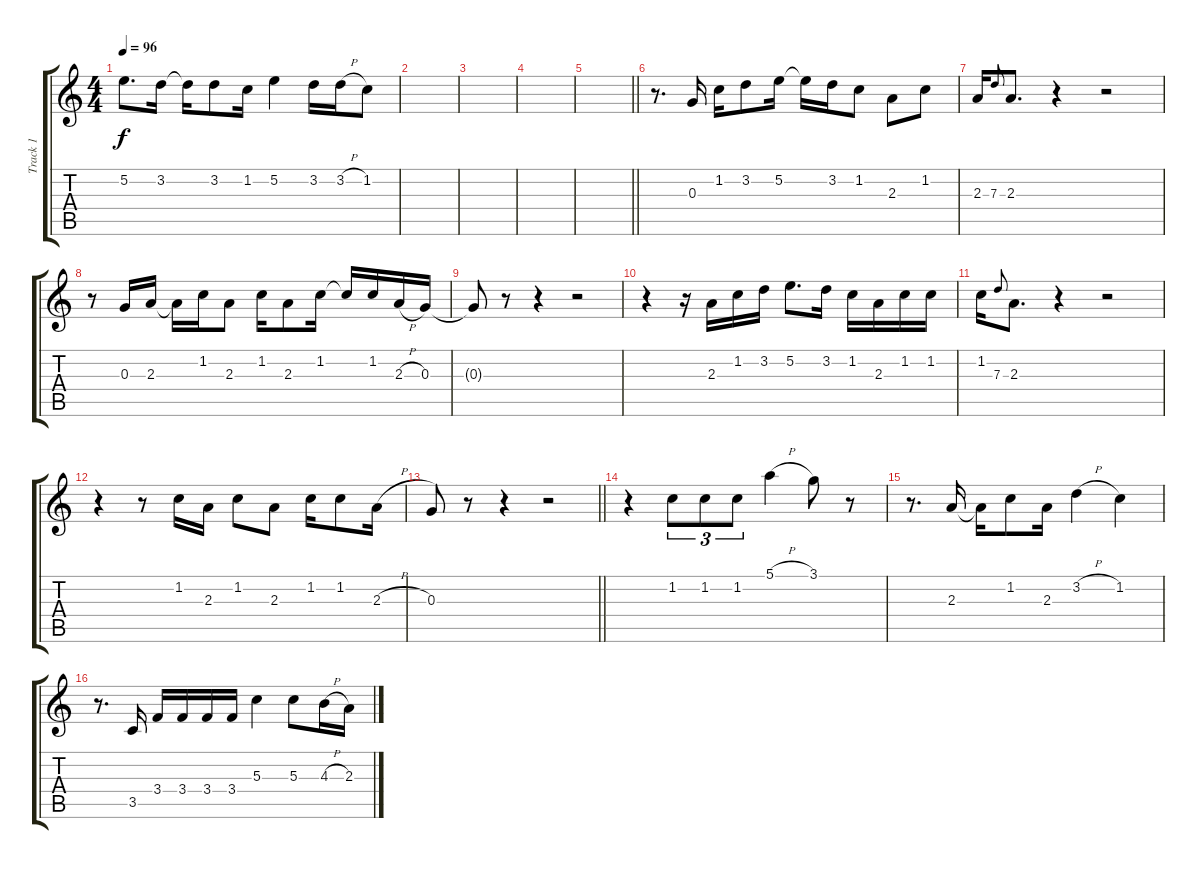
\track ("Track 1" "Track 1") {instrument electricguitarjazz}
\staff {score tabs}
\tuning (E4 B3 G3 D3 A2 E2) {hide}
\ts (4 4)
\tempo 96
\clef g2
\ks c
5.2{t}.8{d dy f} 3.2.16 3.2{t}.16 3.2.8 1.2.16 5.2.4 3.2.16 3.2{h}.16 1.2.8 |
|
|
|
\barLineRight lightlight
|
r.8{d} 0.3.16 1.2.16 3.2.8 5.2.16 5.2{t}.16 3.2.16 1.2.8 2.3.8 1.2.8 |
2.3.16 7.3.8{gr onbeat} 2.3.8{d} r.4 r.2 |
r.8 0.3.16 2.3.16 2.3{t}.16 1.2.16 2.3.8 1.2.16 2.3.8 1.2.16 1.2{t}.16 1.2.16 2.3{h}.16 0.3.16 |
0.3{t}.8 r.8 r.4 r.2 |
r.4 r.16 2.3.16 1.2.16 3.2.16 5.2.8{d} 3.2.16 1.2.16 2.3.16 1.2.16 1.2.16 |
1.2.16 7.3.8{gr onbeat} 2.3.8{d} r.4 r.2 |
r.4 r.8 1.2.16 2.3.16 1.2.8 2.3.8 1.2.16 1.2.8 2.3{h}.16 |
\barLineRight lightlight
0.3.8 r.8 r.4 r.2 |
r.4 1.2.8{tu (3 2)} 1.2.8{tu (3 2)} 1.2.8{tu (3 2)} 5.1{h}.4 3.1.8 r.8 |
r.8{d} 2.3.16 2.3{t}.16 1.2.8 2.3.16 3.2{h}.4 1.2.4 |
r.8{d} 3.5.16 3.4.16 3.4.16 3.4.16 3.4.16 5.3.4 5.3.8 4.3{h}.16 2.3{h}.16
